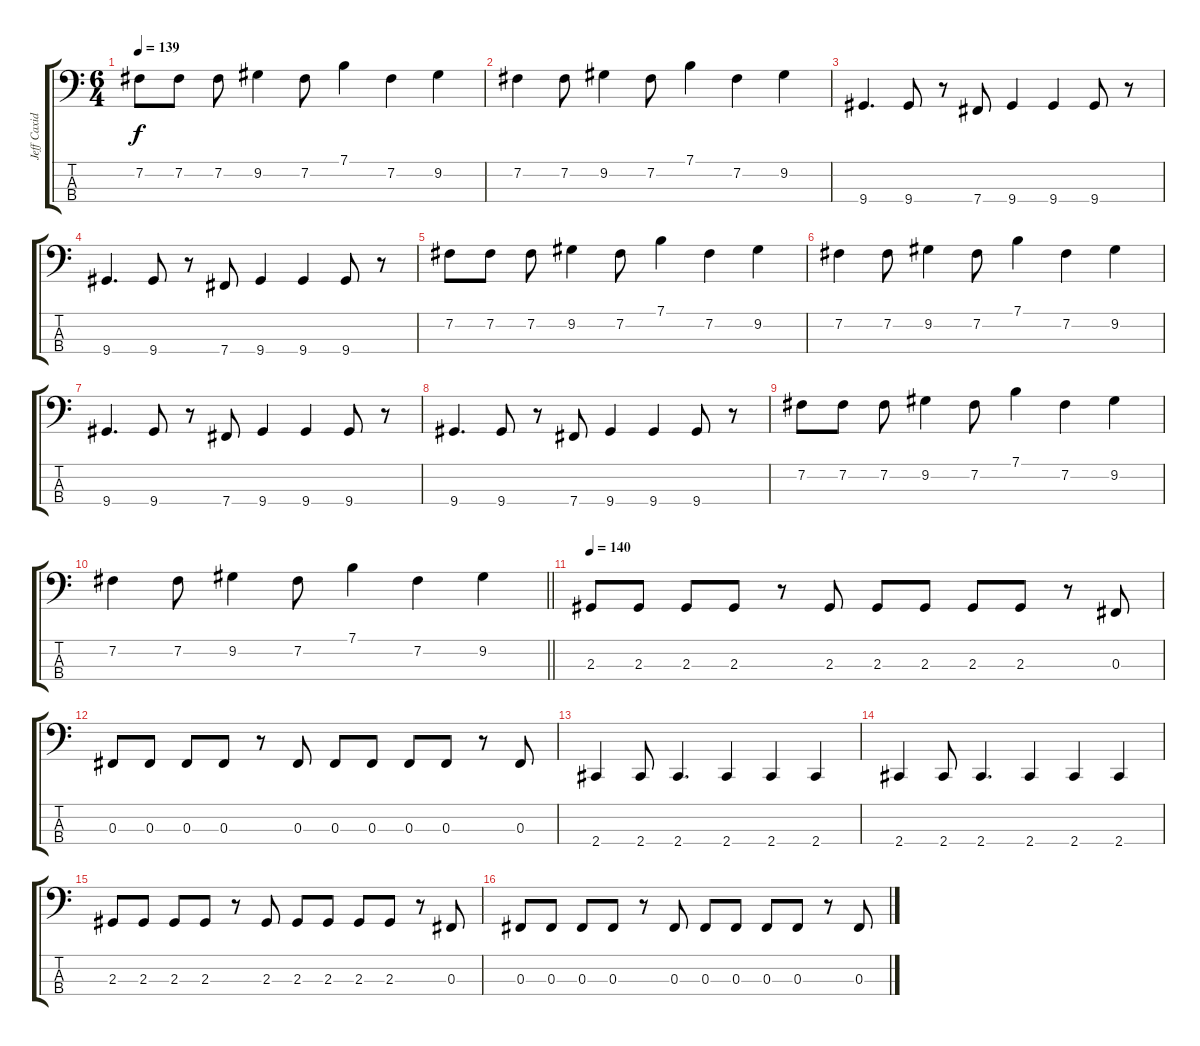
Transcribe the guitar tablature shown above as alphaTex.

\track ("Jeff Caxide" "Jeff Caxid") {instrument electricbassfinger}
\staff {score tabs}
\tuning (E2 B1 Gb1 B0) {hide}
\ts (6 4)
\tempo 139
\clef f4
\ks c
7.2.8{dy f} 7.2.8 7.2.8 9.2.4 7.2.8 7.1.4 7.2.4 9.2.4 |
7.2.4 7.2.8 9.2.4 7.2.8 7.1.4 7.2.4 9.2.4 |
9.4.4{d} 9.4.8 r.8 7.4.8 9.4.4 9.4.4 9.4.8 r.8 |
9.4.4{d} 9.4.8 r.8 7.4.8 9.4.4 9.4.4 9.4.8 r.8 |
7.2.8 7.2.8 7.2.8 9.2.4 7.2.8 7.1.4 7.2.4 9.2.4 |
7.2.4 7.2.8 9.2.4 7.2.8 7.1.4 7.2.4 9.2.4 |
9.4.4{d} 9.4.8 r.8 7.4.8 9.4.4 9.4.4 9.4.8 r.8 |
9.4.4{d} 9.4.8 r.8 7.4.8 9.4.4 9.4.4 9.4.8 r.8 |
7.2.8 7.2.8 7.2.8 9.2.4 7.2.8 7.1.4 7.2.4 9.2.4 |
\barLineRight lightlight
7.2.4 7.2.8 9.2.4 7.2.8 7.1.4 7.2.4 9.2.4 |
\section ("" "")
\tempo 140
2.3.8 2.3.8 2.3.8 2.3.8 r.8 2.3.8 2.3.8 2.3.8 2.3.8 2.3.8 r.8 0.3.8 |
0.3.8 0.3.8 0.3.8 0.3.8 r.8 0.3.8 0.3.8 0.3.8 0.3.8 0.3.8 r.8 0.3.8 |
2.4.4 2.4.8 2.4.4{d} 2.4.4 2.4.4 2.4.4 |
2.4.4 2.4.8 2.4.4{d} 2.4.4 2.4.4 2.4.4 |
2.3.8 2.3.8 2.3.8 2.3.8 r.8 2.3.8 2.3.8 2.3.8 2.3.8 2.3.8 r.8 0.3.8 |
0.3.8 0.3.8 0.3.8 0.3.8 r.8 0.3.8 0.3.8 0.3.8 0.3.8 0.3.8 r.8 0.3.8
